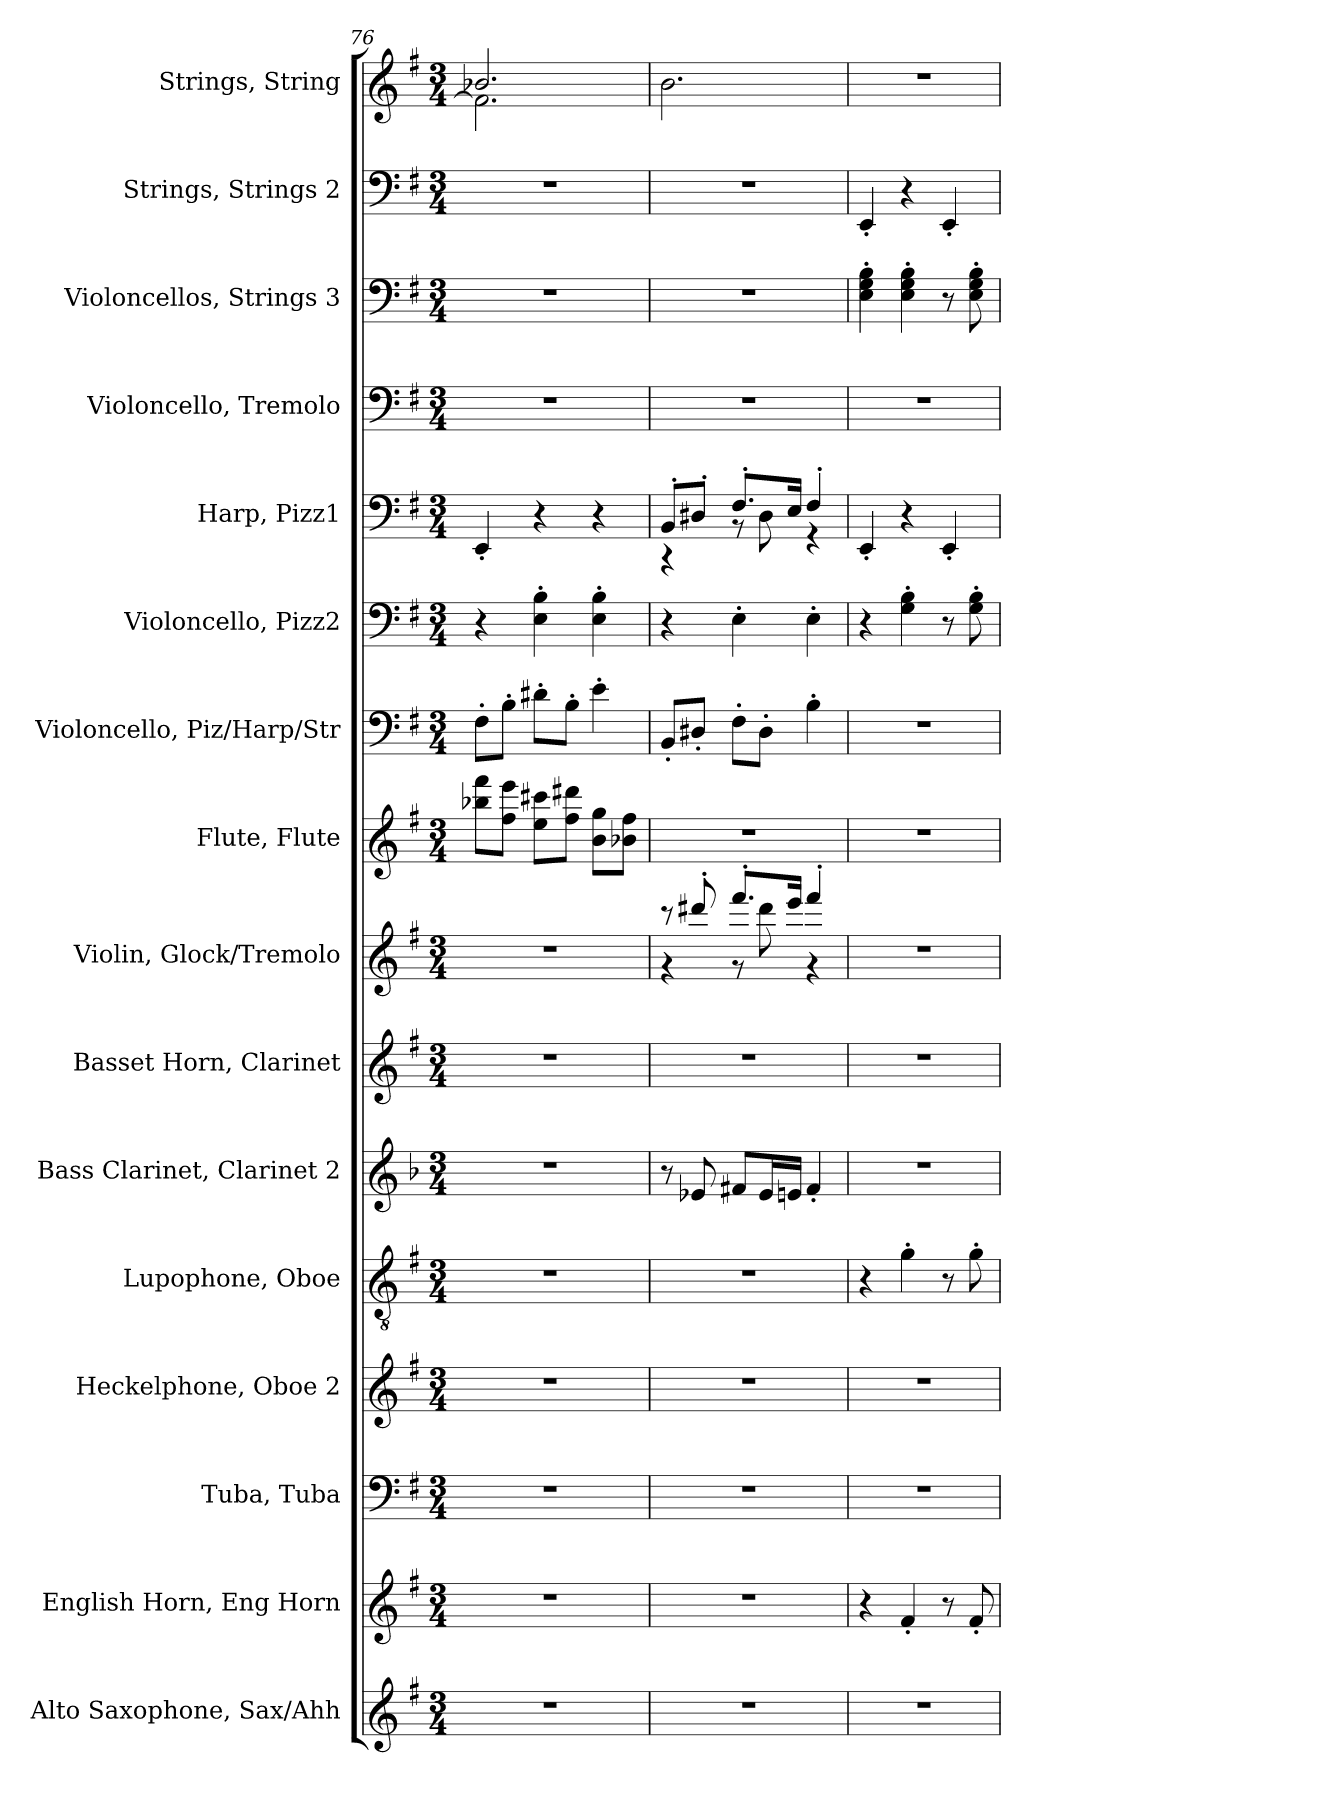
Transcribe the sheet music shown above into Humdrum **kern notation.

**kern	**kern	**kern	**kern	**kern	**kern	**kern	**kern	**kern	**kern	**kern	**kern	**kern	**kern	**kern	**kern
*part16	*part15	*part14	*part13	*part12	*part11	*part10	*part9	*part8	*part7	*part6	*part5	*part4	*part3	*part2	*part1
*staff16	*staff15	*staff14	*staff13	*staff12	*staff11	*staff10	*staff9	*staff8	*staff7	*staff6	*staff5	*staff4	*staff3	*staff2	*staff1
*I"Alto Saxophone, Sax/Ahh	*I"English Horn, Eng Horn	*I"Tuba, Tuba	*I"Heckelphone, Oboe 2	*I"Lupophone, Oboe	*I"Bass Clarinet, Clarinet 2	*I"Basset Horn, Clarinet	*I"Violin, Glock/Tremolo	*I"Flute, Flute	*I"Violoncello, Piz/Harp/Str	*I"Violoncello, Pizz2	*I"Harp, Pizz1	*I"Violoncello, Tremolo	*I"Violoncellos, Strings 3	*I"Strings, Strings 2	*I"Strings, String
*I'A. Sax.	*I'E. Hn.	*I'Tba.	*I'Hph.	*I'Lph.	*I'B. Cl.	*I'Ba. Hn.	*I'Vln.	*I'Fl.	*I'Vc.	*I'Vc.	*I'Hrp.	*I'Vc.	*I'Vcs.	*I'St.	*I'St.
*clefG2	*clefG2	*clefF4	*clefG2	*clefGv2	*clefG2	*clefG2	*clefG2	*clefG2	*clefF4	*clefF4	*clefF4	*clefF4	*clefF4	*clefF4	*clefG2
*ITrd5c9	*ITrd4c7	*	*ITrd7c12	*ITrd7c12	*ITrd8c14	*ITrd1c2	*	*	*	*	*	*	*	*	*
*k[b-e-]	*k[]	*k[f#]	*k[f#]	*k[f#]	*k[b-]	*k[b-]	*k[f#]	*k[f#]	*k[f#]	*k[f#]	*k[f#]	*k[f#]	*k[f#]	*k[f#]	*k[f#]
*M3/4	*M3/4	*M3/4	*M3/4	*M3/4	*M3/4	*M3/4	*M3/4	*M3/4	*M3/4	*M3/4	*M3/4	*M3/4	*M3/4	*M3/4	*M3/4
=76	=76	=76	=76	=76	=76	=76	=76	=76	=76	=76	=76	=76	=76	=76	=76
*	*	*	*	*	*	*	*	*	*	*	*	*	*	*	*^
2.r	2.r	2.r	2.r	2.r	2.r	2.r	2.r	8bb-X\ 8fff#\L	8F#'\L	4r	4EE'/	2.r	2.r	2.r	2.b-X/	2.f#\]
.	.	.	.	.	.	.	.	8ff#\ 8eee\J	8B'\J	.	.	.	.	.	.	.
.	.	.	.	.	.	.	.	8ee\ 8ccc#X\L	8d#X'\L	4E\' 4B\'	4r	.	.	.	.	.
.	.	.	.	.	.	.	.	8ff#\ 8ddd#X\J	8B'\J	.	.	.	.	.	.	.
.	.	.	.	.	.	.	.	8b\ 8gg\L	4e'\	4E\' 4B\'	4r	.	.	.	.	.
.	.	.	.	.	.	.	.	8b-X\ 8ff#\J	.	.	.	.	.	.	.	.
*	*	*	*	*	*	*	*	*	*	*	*	*	*	*	*v	*v
=77	=77	=77	=77	=77	=77	=77	=77	=77	=77	=77	=77	=77	=77	=77	=77
*	*	*	*	*	*	*	*^	*	*	*	*^	*	*	*	*
2.r	2.r	2.r	2.r	2.r	8r	2.r	8r	4r	2.r	8BB'/L	4r	8BB'/L	4r	2.r	2.r	2.r	2.b\
.	.	.	.	.	8E-X/	.	8ddd#X'/	.	.	8D#X'/J	.	8D#X'/J	.	.	.	.	.
.	.	.	.	.	8F#X/L	.	8.fff#'/L	8r	.	8F#'\L	4E'\	8.F#'/L	8r	.	.	.	.
.	.	.	.	.	16E-/L	.	.	8ddd#\	.	8D#'\J	.	.	8D#\	.	.	.	.
.	.	.	.	.	16En/JJ	.	16eee/Jk	.	.	.	.	16E/Jk	.	.	.	.	.
.	.	.	.	.	4F#'/	.	4fff#'/	4r	.	4B'\	4E'\	4F#'/	4r	.	.	.	.
*	*	*	*	*	*	*	*v	*v	*	*	*	*v	*v	*	*	*	*
=78	=78	=78	=78	=78	=78	=78	=78	=78	=78	=78	=78	=78	=78	=78	=78
2.r	4r	2.r	2.r	4r	2.r	2.r	2.r	2.r	2.r	4r	4EE'/	2.r	4E\' 4G\' 4B\'	4EE'/	2.r
.	4B'/	.	.	4G'\	.	.	.	.	.	4G\' 4B\'	4r	.	4E\' 4G\' 4B\'	4r	.
.	8r	.	.	8r	.	.	.	.	.	8r	4EE'/	.	8r	4EE'/	.
.	8B'/	.	.	8G'\	.	.	.	.	.	8G\' 8B\'	.	.	8E\' 8G\' 8B\'	.	.
=	=	=	=	=	=	=	=	=	=	=	=	=	=	=	=
*-	*-	*-	*-	*-	*-	*-	*-	*-	*-	*-	*-	*-	*-	*-	*-
